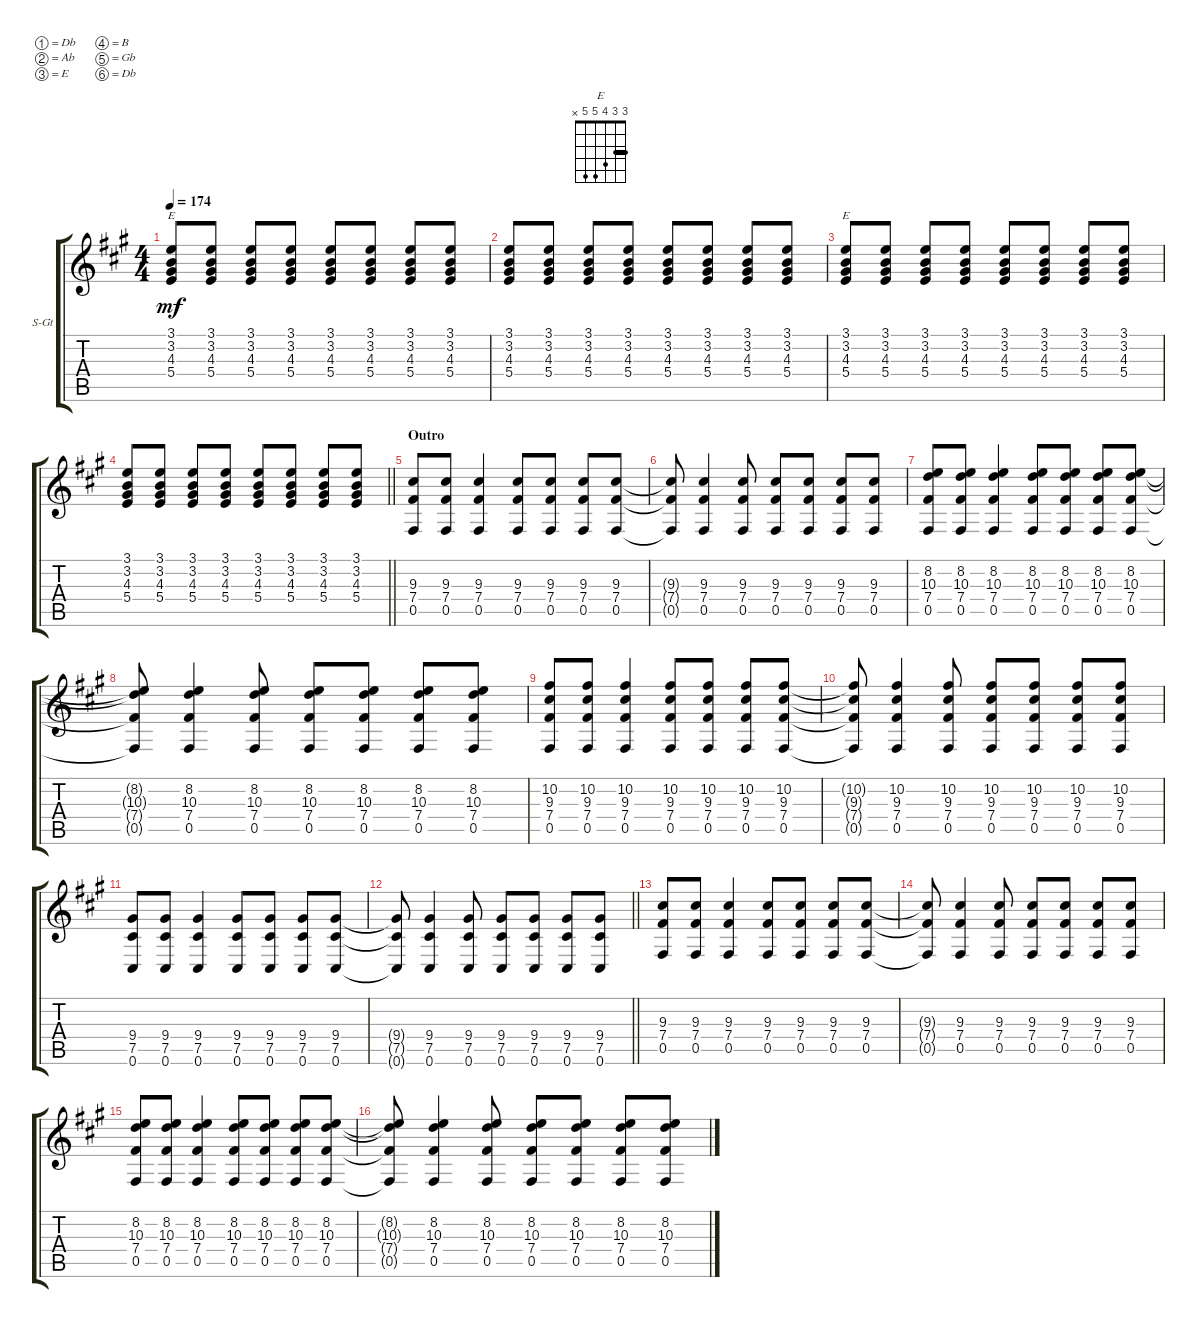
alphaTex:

\bracketExtendMode groupsimilarinstruments
\firstSystemTrackNameOrientation horizontal
\otherSystemsTrackNameOrientation horizontal
\track ("Acoustic Guitar 2" "S-Gt") {instrument acousticguitarsteel}
\staff {score tabs}
\tuning (Db4 Ab3 E3 B2 Gb2 Db2)
\chord ("E" 3 3 4 5 5 x) {barre 3}
\ts (4 4)
\tempo 174
\clef g2
\ks a
(3.1 3.2 4.3 5.4).8{ch "E" dy mf} (3.1 3.2 4.3 5.4).8 (3.1 3.2 4.3 5.4).8 (3.1 3.2 4.3 5.4).8 (3.1 3.2 4.3 5.4).8 (3.1 3.2 4.3 5.4).8 (3.1 3.2 4.3 5.4).8 (3.1 3.2 4.3 5.4).8 |
(3.1 3.2 4.3 5.4).8 (3.1 3.2 4.3 5.4).8 (3.1 3.2 4.3 5.4).8 (3.1 3.2 4.3 5.4).8 (3.1 3.2 4.3 5.4).8 (3.1 3.2 4.3 5.4).8 (3.1 3.2 4.3 5.4).8 (3.1 3.2 4.3 5.4).8 |
(3.1 3.2 4.3 5.4).8{ch "E"} (3.1 3.2 4.3 5.4).8 (3.1 3.2 4.3 5.4).8 (3.1 3.2 4.3 5.4).8 (3.1 3.2 4.3 5.4).8 (3.1 3.2 4.3 5.4).8 (3.1 3.2 4.3 5.4).8 (3.1 3.2 4.3 5.4).8 |
\barLineRight lightlight
(3.1 3.2 4.3 5.4).8 (3.1 3.2 4.3 5.4).8 (3.1 3.2 4.3 5.4).8 (3.1 3.2 4.3 5.4).8 (3.1 3.2 4.3 5.4).8 (3.1 3.2 4.3 5.4).8 (3.1 3.2 4.3 5.4).8 (3.1 3.2 4.3 5.4).8 |
\section ("" "Outro")
(9.3 7.4 0.5).8 (9.3 7.4 0.5).8 (9.3 7.4 0.5).4 (9.3 7.4 0.5).8 (9.3 7.4 0.5).8 (9.3 7.4 0.5).8 (9.3 7.4 0.5).8 |
(9.3{t} 7.4{t} 0.5{t}).8 (9.3 7.4 0.5).4 (9.3 7.4 0.5).8 (9.3 7.4 0.5).8 (9.3 7.4 0.5).8 (9.3 7.4 0.5).8 (9.3 7.4 0.5).8 |
(8.2 10.3 7.4 0.5).8 (8.2 10.3 7.4 0.5).8 (8.2 10.3 7.4 0.5).4 (8.2 10.3 7.4 0.5).8 (8.2 10.3 7.4 0.5).8 (8.2 10.3 7.4 0.5).8 (8.2 10.3 7.4 0.5).8 |
(8.2{t} 10.3{t} 7.4{t} 0.5{t}).8 (8.2 10.3 7.4 0.5).4 (8.2 10.3 7.4 0.5).8 (8.2 10.3 7.4 0.5).8 (8.2 10.3 7.4 0.5).8 (8.2 10.3 7.4 0.5).8 (8.2 10.3 7.4 0.5).8 |
(10.2 9.3 7.4 0.5).8 (10.2 9.3 7.4 0.5).8 (10.2 9.3 7.4 0.5).4 (10.2 9.3 7.4 0.5).8 (10.2 9.3 7.4 0.5).8 (10.2 9.3 7.4 0.5).8 (10.2 9.3 7.4 0.5).8 |
(10.2{t} 9.3{t} 7.4{t} 0.5{t}).8 (10.2 9.3 7.4 0.5).4 (10.2 9.3 7.4 0.5).8 (10.2 9.3 7.4 0.5).8 (10.2 9.3 7.4 0.5).8 (10.2 9.3 7.4 0.5).8 (10.2 9.3 7.4 0.5).8 |
(9.4 7.5 0.6).8 (9.4 7.5 0.6).8 (9.4 7.5 0.6).4 (9.4 7.5 0.6).8 (9.4 7.5 0.6).8 (9.4 7.5 0.6).8 (9.4 7.5 0.6).8 |
\barLineRight lightlight
(9.4{t} 7.5{t} 0.6{t}).8 (9.4 7.5 0.6).4 (9.4 7.5 0.6).8 (9.4 7.5 0.6).8 (9.4 7.5 0.6).8 (9.4 7.5 0.6).8 (9.4 7.5 0.6).8 |
(9.3 7.4 0.5).8 (9.3 7.4 0.5).8 (9.3 7.4 0.5).4 (9.3 7.4 0.5).8 (9.3 7.4 0.5).8 (9.3 7.4 0.5).8 (9.3 7.4 0.5).8 |
(9.3{t} 7.4{t} 0.5{t}).8 (9.3 7.4 0.5).4 (9.3 7.4 0.5).8 (9.3 7.4 0.5).8 (9.3 7.4 0.5).8 (9.3 7.4 0.5).8 (9.3 7.4 0.5).8 |
(8.2 10.3 7.4 0.5).8 (8.2 10.3 7.4 0.5).8 (8.2 10.3 7.4 0.5).4 (8.2 10.3 7.4 0.5).8 (8.2 10.3 7.4 0.5).8 (8.2 10.3 7.4 0.5).8 (8.2 10.3 7.4 0.5).8 |
(8.2{t} 10.3{t} 7.4{t} 0.5{t}).8 (8.2 10.3 7.4 0.5).4 (8.2 10.3 7.4 0.5).8 (8.2 10.3 7.4 0.5).8 (8.2 10.3 7.4 0.5).8 (8.2 10.3 7.4 0.5).8 (8.2 10.3 7.4 0.5).8
